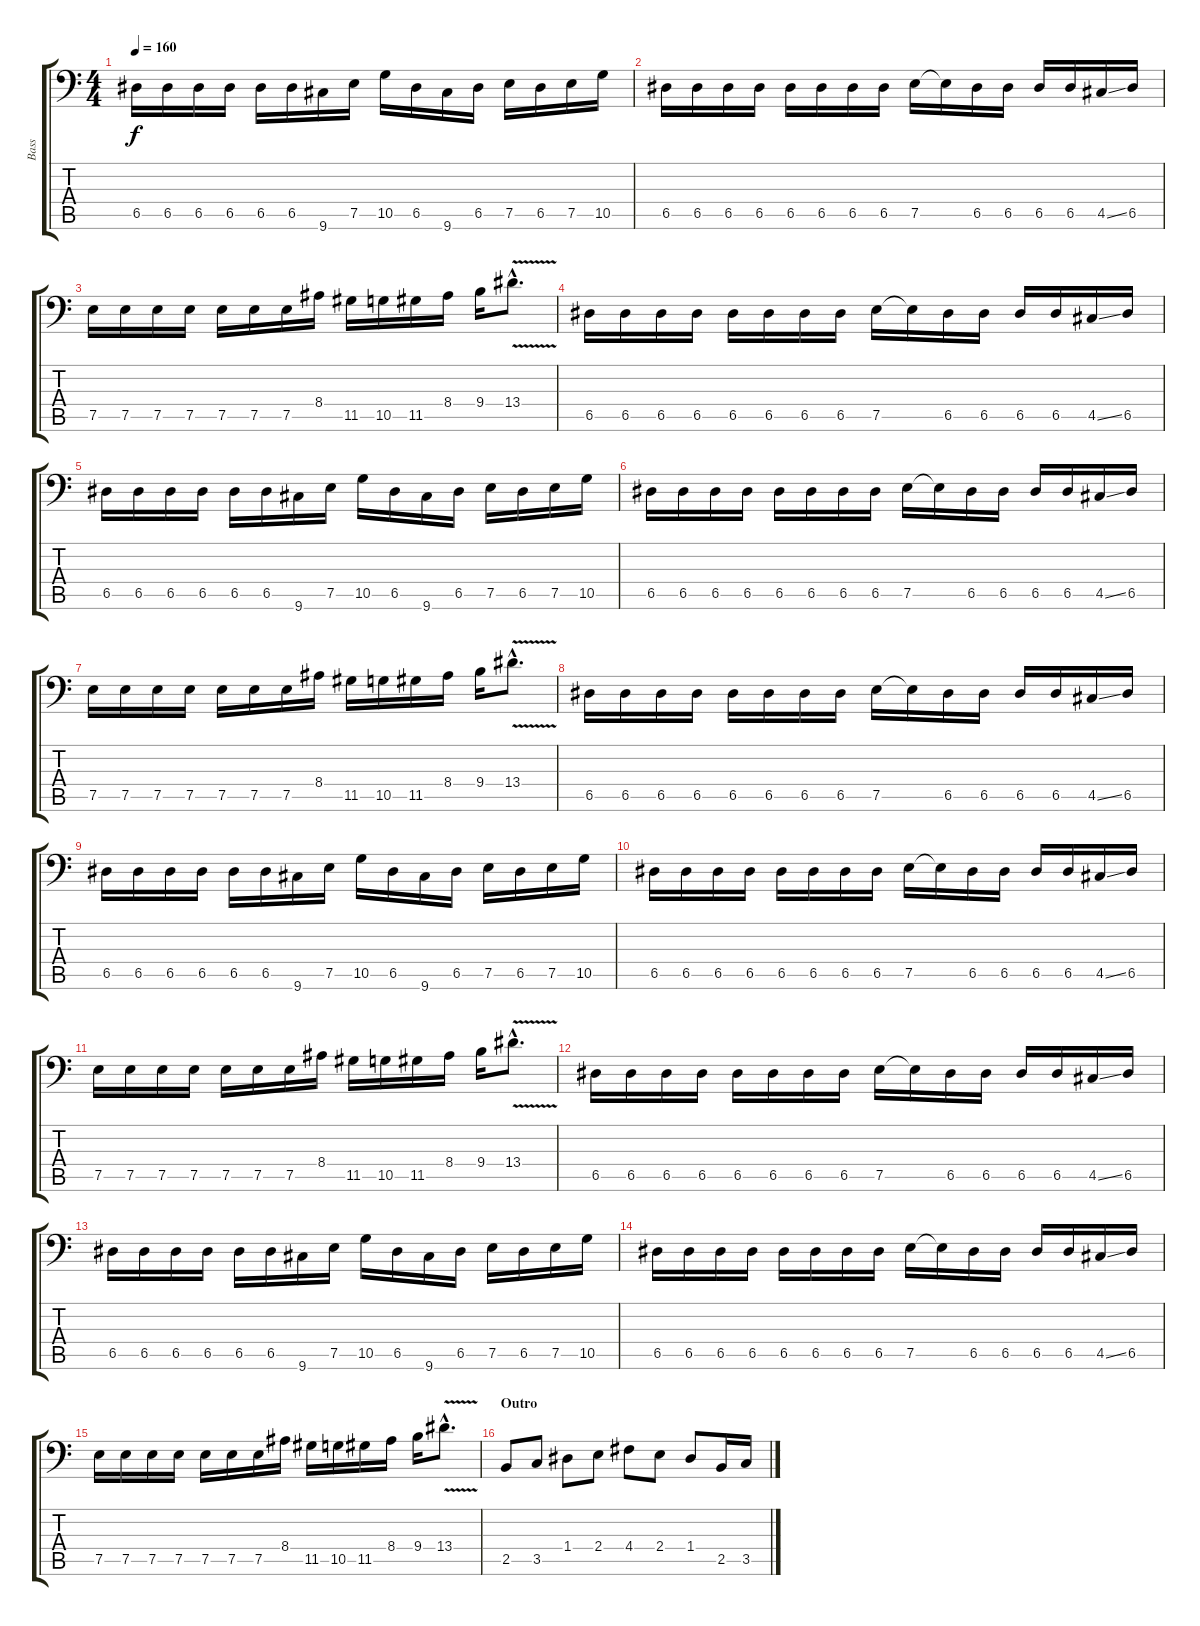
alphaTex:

\track ("Bass" "Bass") {instrument electricbasspick}
\staff {score tabs}
\tuning (E4 B3 G2 D2 A1 E1) {hide}
\ts (4 4)
\tempo 160
\clef f4
\ks c
6.5.16{dy f} 6.5.16 6.5.16 6.5.16 6.5.16 6.5.16 9.6.16 7.5.16 10.5.16 6.5.16 9.6.16 6.5.16 7.5.16 6.5.16 7.5.16 10.5.16 |
6.5.16 6.5.16 6.5.16 6.5.16 6.5.16 6.5.16 6.5.16 6.5.16 7.5.16 7.5{t}.16 6.5.16 6.5.16 6.5.16 6.5.16 4.5{ss}.16 6.5.16 |
7.5.16 7.5.16 7.5.16 7.5.16 7.5.16 7.5.16 7.5.16 8.4.16 11.5.16 10.5.16 11.5.16 8.4.16 9.4.16 13.4{v hac}.8{d} |
6.5.16 6.5.16 6.5.16 6.5.16 6.5.16 6.5.16 6.5.16 6.5.16 7.5.16 7.5{t}.16 6.5.16 6.5.16 6.5.16 6.5.16 4.5{ss}.16 6.5.16 |
6.5.16 6.5.16 6.5.16 6.5.16 6.5.16 6.5.16 9.6.16 7.5.16 10.5.16 6.5.16 9.6.16 6.5.16 7.5.16 6.5.16 7.5.16 10.5.16 |
6.5.16 6.5.16 6.5.16 6.5.16 6.5.16 6.5.16 6.5.16 6.5.16 7.5.16 7.5{t}.16 6.5.16 6.5.16 6.5.16 6.5.16 4.5{ss}.16 6.5.16 |
7.5.16 7.5.16 7.5.16 7.5.16 7.5.16 7.5.16 7.5.16 8.4.16 11.5.16 10.5.16 11.5.16 8.4.16 9.4.16 13.4{v hac}.8{d} |
6.5.16 6.5.16 6.5.16 6.5.16 6.5.16 6.5.16 6.5.16 6.5.16 7.5.16 7.5{t}.16 6.5.16 6.5.16 6.5.16 6.5.16 4.5{ss}.16 6.5.16 |
6.5.16 6.5.16 6.5.16 6.5.16 6.5.16 6.5.16 9.6.16 7.5.16 10.5.16 6.5.16 9.6.16 6.5.16 7.5.16 6.5.16 7.5.16 10.5.16 |
6.5.16 6.5.16 6.5.16 6.5.16 6.5.16 6.5.16 6.5.16 6.5.16 7.5.16 7.5{t}.16 6.5.16 6.5.16 6.5.16 6.5.16 4.5{ss}.16 6.5.16 |
7.5.16 7.5.16 7.5.16 7.5.16 7.5.16 7.5.16 7.5.16 8.4.16 11.5.16 10.5.16 11.5.16 8.4.16 9.4.16 13.4{v hac}.8{d} |
6.5.16 6.5.16 6.5.16 6.5.16 6.5.16 6.5.16 6.5.16 6.5.16 7.5.16 7.5{t}.16 6.5.16 6.5.16 6.5.16 6.5.16 4.5{ss}.16 6.5.16 |
6.5.16 6.5.16 6.5.16 6.5.16 6.5.16 6.5.16 9.6.16 7.5.16 10.5.16 6.5.16 9.6.16 6.5.16 7.5.16 6.5.16 7.5.16 10.5.16 |
6.5.16 6.5.16 6.5.16 6.5.16 6.5.16 6.5.16 6.5.16 6.5.16 7.5.16 7.5{t}.16 6.5.16 6.5.16 6.5.16 6.5.16 4.5{ss}.16 6.5.16 |
7.5.16 7.5.16 7.5.16 7.5.16 7.5.16 7.5.16 7.5.16 8.4.16 11.5.16 10.5.16 11.5.16 8.4.16 9.4.16 13.4{v hac}.8{d} |
\section ("" "Outro")
2.5.8 3.5.8 1.4.8 2.4.8 4.4.8 2.4.8 1.4.8 2.5.16 3.5.16
